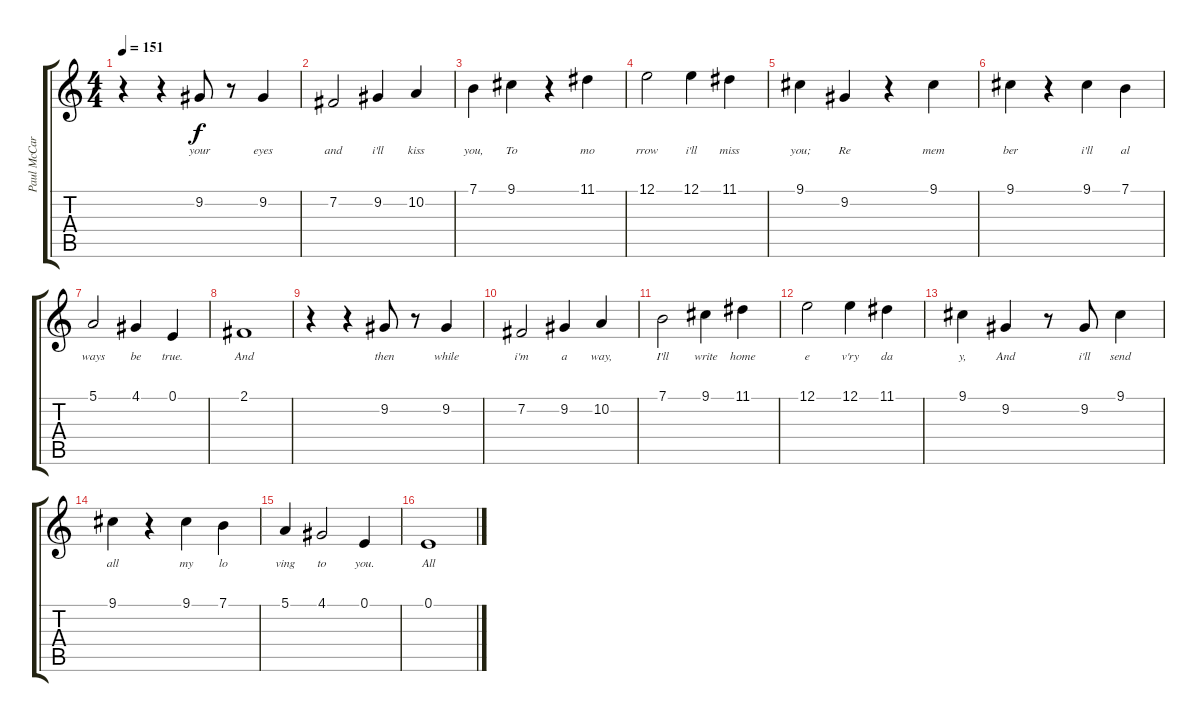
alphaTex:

\track ("Paul McCartney (voz)" "Paul McCar") {instrument lead6voice}
\staff {score tabs}
\tuning (E4 B3 G3 D3 A2 E2) {hide}
\ts (4 4)
\tempo 151
\clef g2
\ks c
r.4{dy f} r.4 9.2.8{lyrics (0 "your") lyrics (1 "") lyrics (2 "") lyrics (3 "") lyrics (4 "")} r.8 9.2.4{lyrics (0 "eyes") lyrics (1 "") lyrics (2 "") lyrics (3 "") lyrics (4 "")} |
7.2.2{lyrics (0 "and") lyrics (1 "") lyrics (2 "") lyrics (3 "") lyrics (4 "")} 9.2.4{lyrics (0 "i'll") lyrics (1 "") lyrics (2 "") lyrics (3 "") lyrics (4 "")} 10.2.4{lyrics (0 "kiss") lyrics (1 "") lyrics (2 "") lyrics (3 "") lyrics (4 "")} |
7.1.4{lyrics (0 "you,") lyrics (1 "") lyrics (2 "") lyrics (3 "") lyrics (4 "")} 9.1.4{lyrics (0 "To") lyrics (1 "") lyrics (2 "") lyrics (3 "") lyrics (4 "")} r.4 11.1.4{lyrics (0 "mo") lyrics (1 "") lyrics (2 "") lyrics (3 "") lyrics (4 "")} |
12.1.2{lyrics (0 "rrow") lyrics (1 "") lyrics (2 "") lyrics (3 "") lyrics (4 "")} 12.1.4{lyrics (0 "i'll") lyrics (1 "") lyrics (2 "") lyrics (3 "") lyrics (4 "")} 11.1.4{lyrics (0 "miss") lyrics (1 "") lyrics (2 "") lyrics (3 "") lyrics (4 "")} |
9.1.4{lyrics (0 "you;") lyrics (1 "") lyrics (2 "") lyrics (3 "") lyrics (4 "")} 9.2.4{lyrics (0 "Re") lyrics (1 "") lyrics (2 "") lyrics (3 "") lyrics (4 "")} r.4 9.1.4{lyrics (0 "mem") lyrics (1 "") lyrics (2 "") lyrics (3 "") lyrics (4 "")} |
9.1.4{lyrics (0 "ber") lyrics (1 "") lyrics (2 "") lyrics (3 "") lyrics (4 "")} r.4 9.1.4{lyrics (0 "i'll") lyrics (1 "") lyrics (2 "") lyrics (3 "") lyrics (4 "")} 7.1.4{lyrics (0 "al") lyrics (1 "") lyrics (2 "") lyrics (3 "") lyrics (4 "")} |
5.1.2{lyrics (0 "ways") lyrics (1 "") lyrics (2 "") lyrics (3 "") lyrics (4 "")} 4.1.4{lyrics (0 "be") lyrics (1 "") lyrics (2 "") lyrics (3 "") lyrics (4 "")} 0.1.4{lyrics (0 "true.") lyrics (1 "") lyrics (2 "") lyrics (3 "") lyrics (4 "")} |
2.1.1{lyrics (0 "And") lyrics (1 "") lyrics (2 "") lyrics (3 "") lyrics (4 "")} |
r.4 r.4 9.2.8{lyrics (0 "then") lyrics (1 "") lyrics (2 "") lyrics (3 "") lyrics (4 "")} r.8 9.2.4{lyrics (0 "while") lyrics (1 "") lyrics (2 "") lyrics (3 "") lyrics (4 "")} |
7.2.2{lyrics (0 "i'm") lyrics (1 "") lyrics (2 "") lyrics (3 "") lyrics (4 "")} 9.2.4{lyrics (0 "a") lyrics (1 "") lyrics (2 "") lyrics (3 "") lyrics (4 "")} 10.2.4{lyrics (0 "way,") lyrics (1 "") lyrics (2 "") lyrics (3 "") lyrics (4 "")} |
7.1.2{lyrics (0 "I'll") lyrics (1 "") lyrics (2 "") lyrics (3 "") lyrics (4 "")} 9.1.4{lyrics (0 "write") lyrics (1 "") lyrics (2 "") lyrics (3 "") lyrics (4 "")} 11.1.4{lyrics (0 "home") lyrics (1 "") lyrics (2 "") lyrics (3 "") lyrics (4 "")} |
12.1.2{lyrics (0 "e") lyrics (1 "") lyrics (2 "") lyrics (3 "") lyrics (4 "")} 12.1.4{lyrics (0 "v'ry") lyrics (1 "") lyrics (2 "") lyrics (3 "") lyrics (4 "")} 11.1.4{lyrics (0 "da") lyrics (1 "") lyrics (2 "") lyrics (3 "") lyrics (4 "")} |
9.1.4{lyrics (0 "y,") lyrics (1 "") lyrics (2 "") lyrics (3 "") lyrics (4 "")} 9.2.4{lyrics (0 "And") lyrics (1 "") lyrics (2 "") lyrics (3 "") lyrics (4 "")} r.8 9.2.8{lyrics (0 "i'll") lyrics (1 "") lyrics (2 "") lyrics (3 "") lyrics (4 "")} 9.1.4{lyrics (0 "send") lyrics (1 "") lyrics (2 "") lyrics (3 "") lyrics (4 "")} |
9.1.4{lyrics (0 "all") lyrics (1 "") lyrics (2 "") lyrics (3 "") lyrics (4 "")} r.4 9.1.4{lyrics (0 "my") lyrics (1 "") lyrics (2 "") lyrics (3 "") lyrics (4 "")} 7.1.4{lyrics (0 "lo") lyrics (1 "") lyrics (2 "") lyrics (3 "") lyrics (4 "")} |
5.1.4{lyrics (0 "ving") lyrics (1 "") lyrics (2 "") lyrics (3 "") lyrics (4 "")} 4.1.2{lyrics (0 "to") lyrics (1 "") lyrics (2 "") lyrics (3 "") lyrics (4 "")} 0.1.4{lyrics (0 "you.") lyrics (1 "") lyrics (2 "") lyrics (3 "") lyrics (4 "")} |
0.1.1{lyrics (0 "All") lyrics (1 "") lyrics (2 "") lyrics (3 "") lyrics (4 "")}
